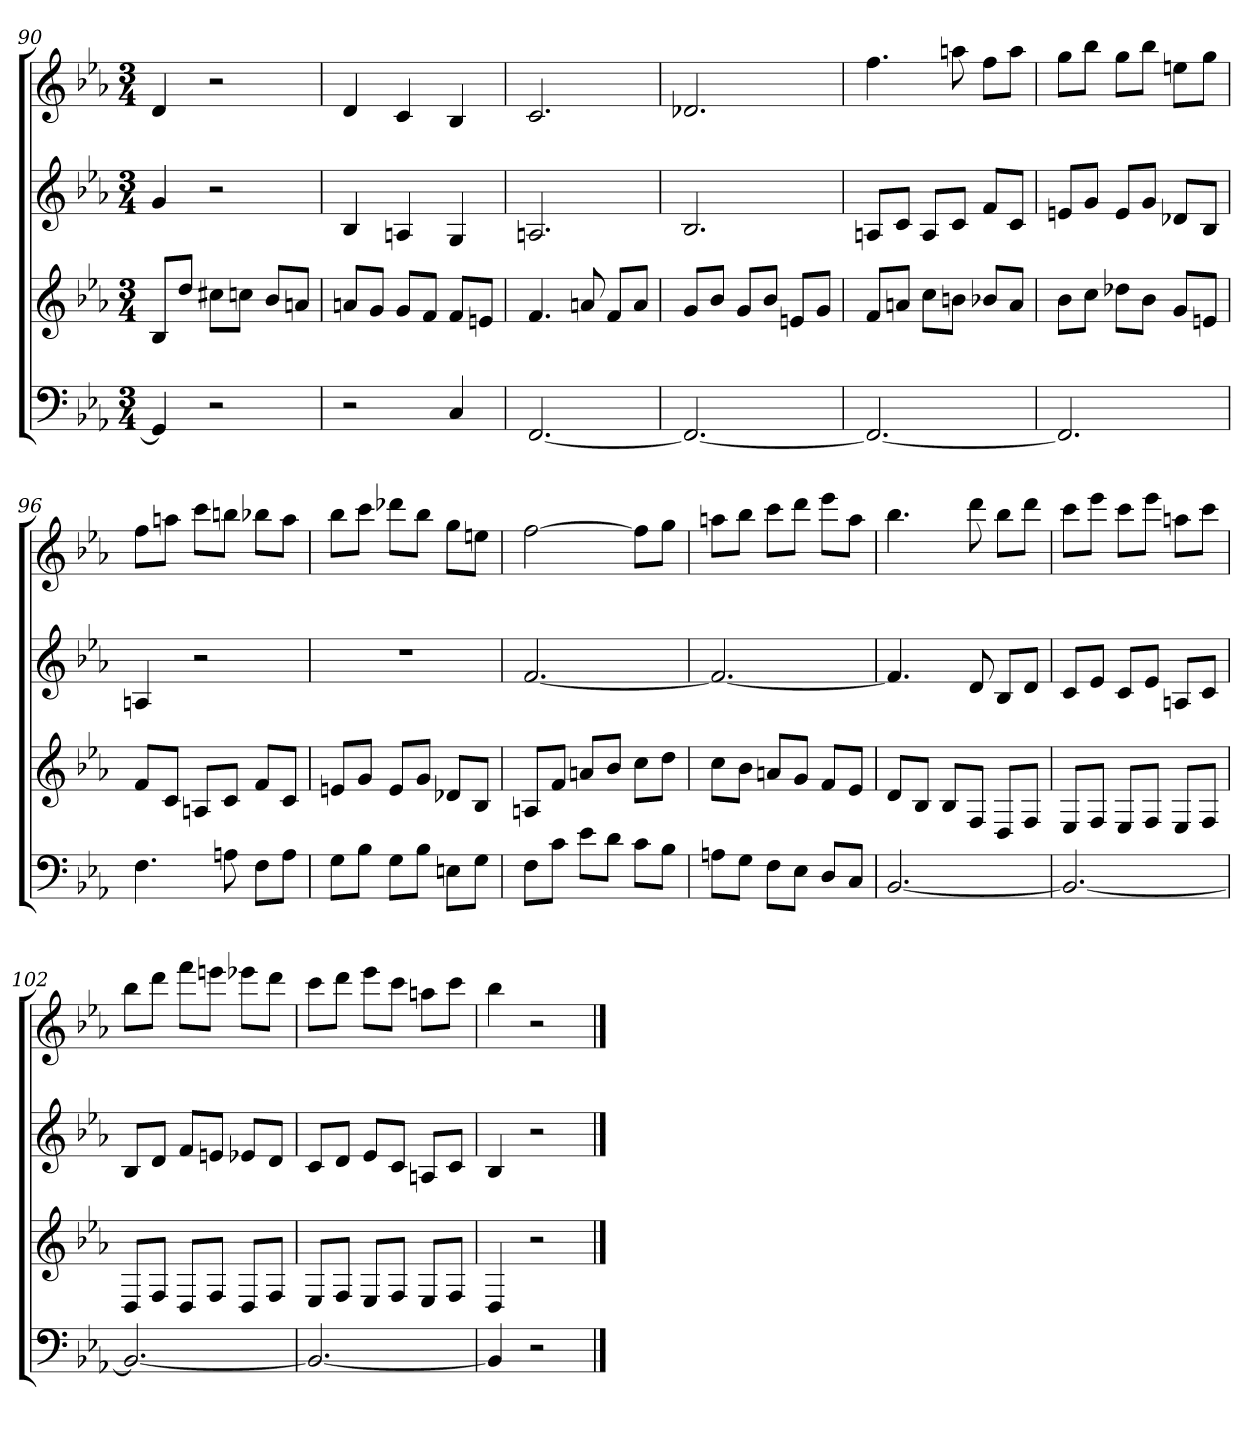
**kern	**kern	**kern	**kern
*part4	*part3	*part2	*part1
*staff4	*staff3	*staff2	*staff1
*k[b-e-a-]	*k[b-e-a-]	*k[b-e-a-]	*k[b-e-a-]
*E-:	*E-:	*E-:	*E-:
*M3/4	*M3/4	*M3/4	*M3/4
=90	=90	=90	=90
4GG]	8B-L	4g	4d
.	8ddJ	.	.
2r	8cc#XL	2r	2r
.	8ccnJ	.	.
.	8b-L	.	.
.	8anJ	.	.
=91	=91	=91	=91
2r	8anL	4B-	4d
.	8gJ	.	.
.	8gL	4An	4c
.	8fJ	.	.
4C	8fL	4G	4B-
.	8enJ	.	.
=92	=92	=92	=92
[2.FF	4.f	2.An	2.c
.	8an	.	.
.	8fL	.	.
.	8aJ	.	.
=93	=93	=93	=93
2.FF_	8gL	2.B-	2.d-X
.	8b-J	.	.
.	8gL	.	.
.	8b-J	.	.
.	8enL	.	.
.	8gJ	.	.
=94	=94	=94	=94
2.FF_	8fL	8AnL	4.ff
.	8anJ	8cJ	.
.	8ccL	8AL	.
.	8bnJ	8cJ	8aan
.	8b-XL	8fL	8ffL
.	8aJ	8cJ	8aaJ
=95	=95	=95	=95
2.FF]	8b-L	8enL	8ggL
.	8ccJ	8gJ	8bb-J
.	8dd-XL	8eL	8ggL
.	8b-J	8gJ	8bb-J
.	8gL	8d-XL	8eenL
.	8enJ	8B-J	8ggJ
=96	=96	=96	=96
4.F	8fL	4An	8ffL
.	8cJ	.	8aanJ
.	8AnL	2r	8cccL
8An	8cJ	.	8bbnJ
8FL	8fL	.	8bb-XL
8AJ	8cJ	.	8aaJ
=97	=97	=97	=97
8GL	8enL	2.r	8bb-L
8B-J	8gJ	.	8cccJ
8GL	8eL	.	8ddd-XL
8B-J	8gJ	.	8bb-J
8EnL	8d-XL	.	8ggL
8GJ	8B-J	.	8eenJ
=98	=98	=98	=98
8FL	8AnL	[2.f	[2ff
8cJ	8fJ	.	.
8e-L	8anL	.	.
8dJ	8b-J	.	.
8cL	8ccL	.	8ffL]
8B-J	8ddJ	.	8ggJ
=99	=99	=99	=99
8AnL	8ccL	2.f_	8aanL
8GJ	8b-J	.	8bb-J
8FL	8anL	.	8cccL
8E-J	8gJ	.	8dddJ
8DL	8fL	.	8eee-L
8CJ	8e-J	.	8aaJ
=100	=100	=100	=100
[2.BB-	8dL	4.f]	4.bb-
.	8B-J	.	.
.	8B-L	.	.
.	8FJ	8d	8ddd
.	8DL	8B-L	8bb-L
.	8FJ	8dJ	8dddJ
=101	=101	=101	=101
2.BB-_	8E-L	8cL	8cccL
.	8FJ	8e-J	8eee-J
.	8E-L	8cL	8cccL
.	8FJ	8e-J	8eee-J
.	8E-L	8AnL	8aanL
.	8FJ	8cJ	8cccJ
=102	=102	=102	=102
2.BB-_	8DL	8B-L	8bb-L
.	8FJ	8dJ	8dddJ
.	8DL	8fL	8fffL
.	8FJ	8enJ	8eeenJ
.	8DL	8e-XL	8eee-XL
.	8FJ	8dJ	8dddJ
=103	=103	=103	=103
2.BB-_	8E-L	8cL	8cccL
.	8FJ	8dJ	8dddJ
.	8E-L	8e-L	8eee-L
.	8FJ	8cJ	8cccJ
.	8E-L	8AnL	8aanL
.	8FJ	8cJ	8cccJ
=104	=104	=104	=104
4BB-]	4D	4B-	4bb-
2r	2r	2r	2r
==	==	==	==
*-	*-	*-	*-
